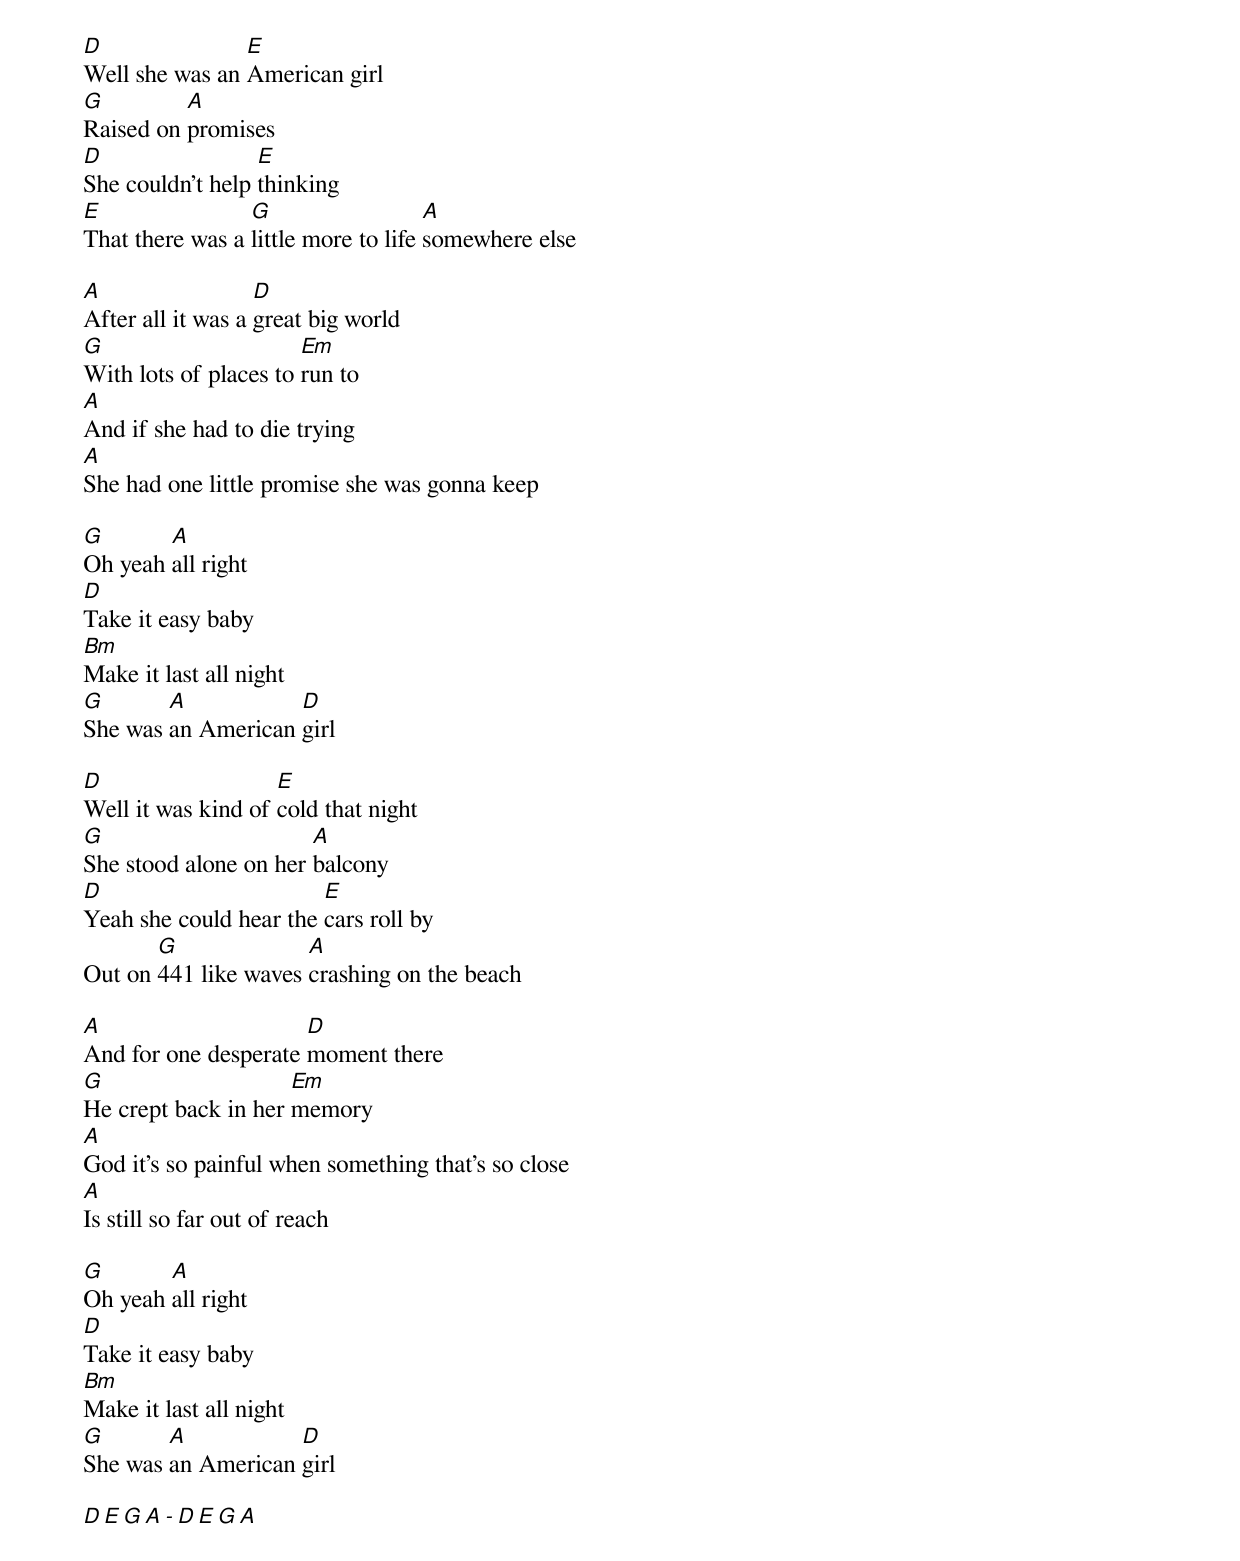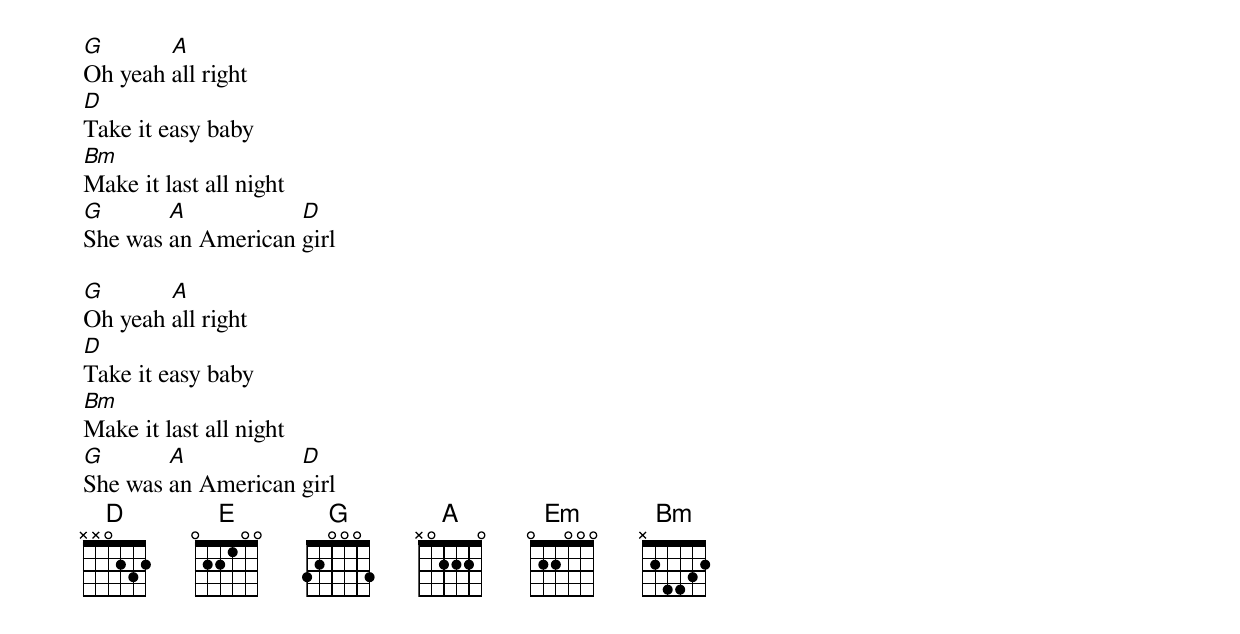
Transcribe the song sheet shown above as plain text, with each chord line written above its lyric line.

D               E
Well she was an American girl
G         A
Raised on promises
D                 E
She couldn't help thinking
E                G                   A
That there was a little more to life somewhere else

A                  D
After all it was a great big world
G                      Em
With lots of places to run to
A
And if she had to die trying
A
She had one little promise she was gonna keep

G       A
Oh yeah all right
D
Take it easy baby
Bm
Make it last all night
G       A           D
She was an American girl

D                   E
Well it was kind of cold that night
G                      A
She stood alone on her balcony
D                       E
Yeah she could hear the cars roll by
       G              A
Out on 441 like waves crashing on the beach

A                     D
And for one desperate moment there
G                    Em
He crept back in her memory
A
God it's so painful when something that's so close
A
Is still so far out of reach

G       A
Oh yeah all right
D
Take it easy baby
Bm
Make it last all night
G       A           D
She was an American girl

D E G A - D E G A

G       A
Oh yeah all right
D
Take it easy baby
Bm
Make it last all night
G       A           D
She was an American girl

G       A
Oh yeah all right
D
Take it easy baby
Bm
Make it last all night
G       A           D
She was an American girl
